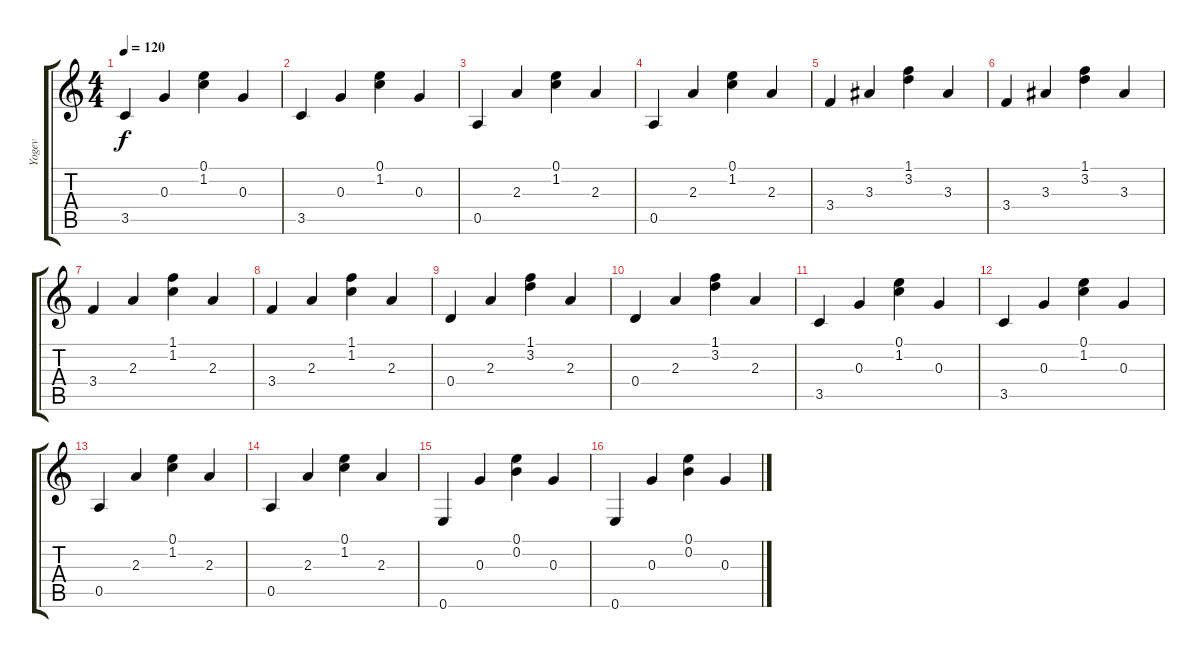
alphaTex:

\track ("Yogev" "Yogev") {instrument electricguitarjazz}
\staff {score tabs}
\tuning (E4 B3 G3 D3 A2 E2) {hide}
\ts (4 4)
\tempo 120
\clef g2
\ks c
3.5.4{dy f} 0.3.4 (0.1 1.2).4 0.3.4 |
3.5.4 0.3.4 (0.1 1.2).4 0.3.4 |
0.5.4 2.3.4 (0.1 1.2).4 2.3.4 |
0.5.4 2.3.4 (0.1 1.2).4 2.3.4 |
3.4.4 3.3.4 (1.1 3.2).4 3.3.4 |
3.4.4 3.3.4 (1.1 3.2).4 3.3.4 |
3.4.4 2.3.4 (1.1 1.2).4 2.3.4 |
3.4.4 2.3.4 (1.1 1.2).4 2.3.4 |
0.4.4 2.3.4 (1.1 3.2).4 2.3.4 |
0.4.4 2.3.4 (1.1 3.2).4 2.3.4 |
3.5.4 0.3.4 (0.1 1.2).4 0.3.4 |
3.5.4 0.3.4 (0.1 1.2).4 0.3.4 |
0.5.4 2.3.4 (0.1 1.2).4 2.3.4 |
0.5.4 2.3.4 (0.1 1.2).4 2.3.4 |
0.6.4 0.3.4 (0.1 0.2).4 0.3.4 |
0.6.4 0.3.4 (0.1 0.2).4 0.3.4
